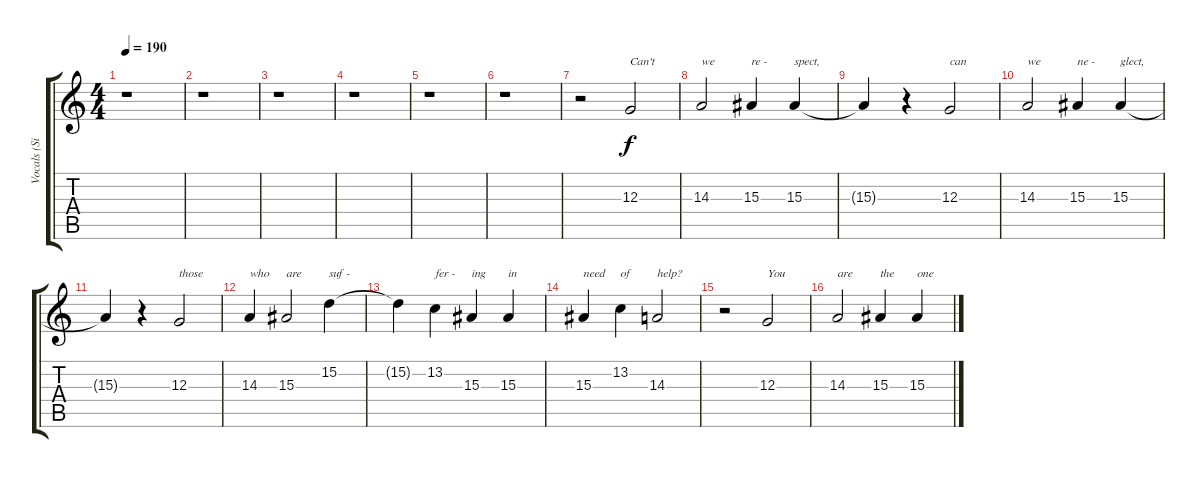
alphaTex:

\track ("Vocals (Simone)" "Vocals (Si") {instrument flute}
\staff {score tabs}
\tuning (E4 B3 G3 D3 A2 E2) {hide}
\ts (4 4)
\tempo 190
\clef g2
\ks c
r.1{dy f} |
r.1 |
r.1 |
r.1 |
r.1 |
r.1 |
r.2 12.3.2{txt "Can't"} |
14.3.2{txt "we"} 15.3.4{txt "re -"} 15.3.4{txt "spect,"} |
15.3{t}.4 r.4 12.3.2{txt "can"} |
14.3.2{txt "we"} 15.3.4{txt "ne -"} 15.3.4{txt "glect,"} |
15.3{t}.4 r.4 12.3.2{txt "those"} |
14.3.4{txt "who"} 15.3.2{txt "are"} 15.2.4{txt "suf -"} |
15.2{t}.4 13.2.4{txt "fer -"} 15.3.4{txt "ing"} 15.3.4{txt "in"} |
15.3.4{txt "need"} 13.2.4{txt "of"} 14.3.2{txt "help?"} |
r.2 12.3.2{txt "You"} |
14.3.2{txt "are"} 15.3.4{txt "the"} 15.3.4{txt "one"}
